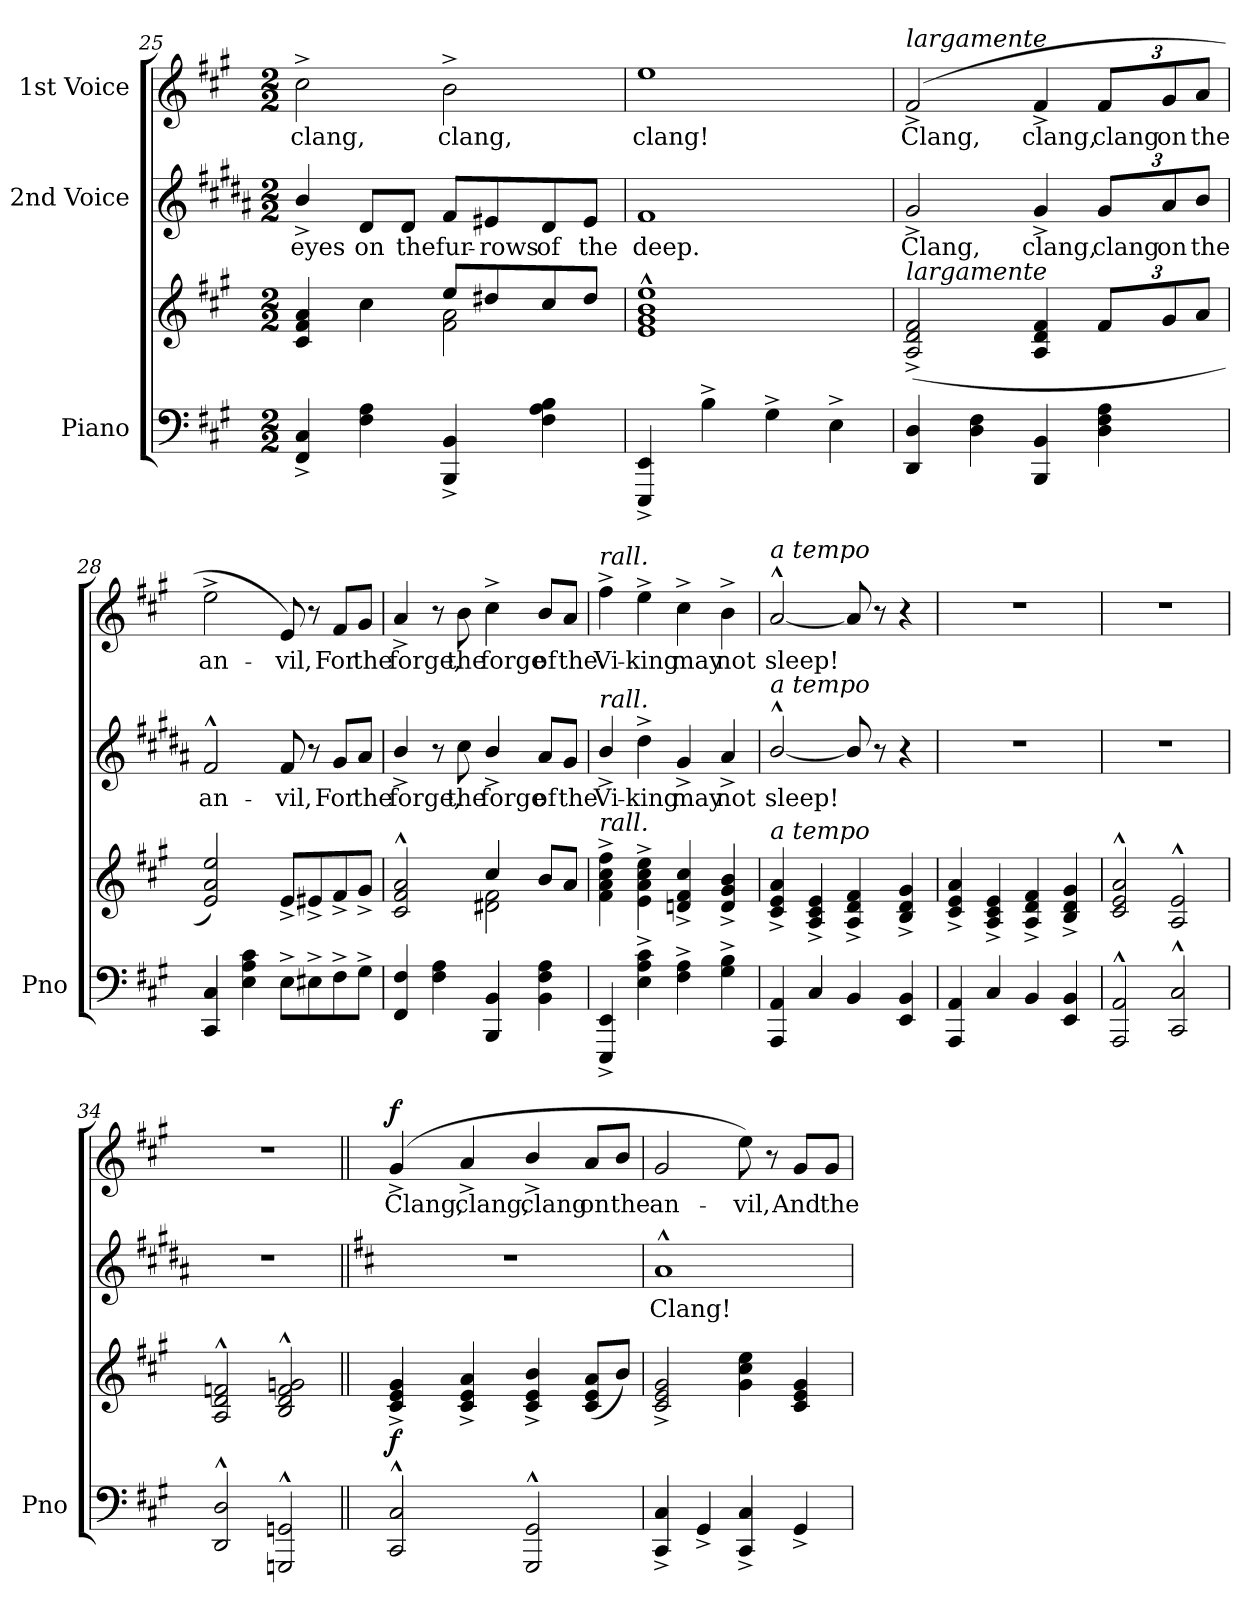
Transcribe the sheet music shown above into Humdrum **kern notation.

**kern	**kern	**dynam	**kern	**text	**kern	**text	**dynam
*part3	*part3	*part3	*part2	*part2	*part1	*part1	*part1
*staff4	*staff3	*staff3/4	*staff2	*staff2	*staff1	*staff1	*staff1
*I"Piano	*	*	*I"2nd Voice	*	*I"1st Voice	*	*
*I'Pno	*	*	*	*	*	*	*
*clefF4	*clefG2	*	*clefG2	*	*clefG2	*	*
*	*	*	*ITrd1c2	*	*	*	*
*k[f#c#g#]	*k[f#c#g#]	*	*k[f#c#g#]	*	*k[f#c#g#]	*	*
*M2/2	*M2/2	*	*M2/2	*	*M2/2	*	*
=25	=25	=25	=25	=25	=25	=25	=25
*	*^	*	*	*	*	*	*
4FF#/^> 4C#/^>	4c#/ 4f#/ 4a/	2ryy	.	4a^>/	eyes	2cc#^\	clang,	.
4F#\ 4A\	4cc#\	.	.	8c#/L	on	.	.	.
.	.	.	.	8c#/J	the	.	.	.
4BBB/^> 4BB/^>	8ee/L	2f#\ 2a\	.	8e/L	fur-	2b^\	clang,	.
.	8dd#X/	.	.	8d#X/	-rows	.	.	.
4F#\ 4A\ 4B\	8cc#/	.	.	8c#/	of	.	.	.
.	8dd#/J	.	.	8d#/J	the	.	.	.
*	*v	*v	*	*	*	*	*	*
=26	=26	=26	=26	=26	=26	=26	=26
4EEE/^> 4EE/^>	1e^^ 1g#^^ 1b^^ 1ee^^	.	1e	deep.	1ee	clang!	.
4B^\	.	.	.	.	.	.	.
4G#^\	.	.	.	.	.	.	.
4E^\	.	.	.	.	.	.	.
=27	=27	=27	=27	=27	=27	=27	=27
!	!	!	!	!	!LO:TX:i:t=largamente	!	!
!	!LO:TX:i:t=largamente	!	!	!	!	!	!
4DD/ 4D/	(>2A/^> 2d/^> 2f#/^>	.	2f#^>/	Clang,	(2f#^>/	Clang,	.
4D\ 4F#\	.	.	.	.	.	.	.
4BBB/ 4BB/	4A/ 4d/ 4f#/	.	4f#^>/	clang,	4f#^>/	clang,	.
*	*Xbrackettup	*	*	*	*	*	*
4D\ 4F#\ 4A\	12f#/L	.	12f#/L	clang	12f#/L	clang	.
.	12g#/	.	12g#/	on	12g#/	on	.
.	12a/J	.	12a/J	the	12a/J	the	.
=28	=28	=28	=28	=28	=28	=28	=28
4CC#/ 4C#/	2e/ 2a/ 2ee/)	.	2e^^/	an-	2ee^\	an-	.
4E\ 4A\ 4c#\	.	.	.	.	.	.	.
8E^\L	8e^/L	.	8e/	-vil,	8e/)	-vil,	.
8E#X^\	8e#X^/	.	8r	.	8r	.	.
8F#^\	8f#^/	.	8f#/L	For	8f#/L	For	.
8G#^\J	8g#^/J	.	8g#/J	the	8g#/J	the	.
=29	=29	=29	=29	=29	=29	=29	=29
*	*^	*	*	*	*	*	*
4FF#/ 4F#/	2c#/^^ 2f#/^^ 2a/^^	2ryy	.	4a^>/	forge,	4a^>/	forge,	.
4F#\ 4A\	.	.	.	8r	.	8r	.	.
.	.	.	.	8b\	the	8b\	the	.
4BBB/ 4BB/	4cc#/	2d#X\ 2f#\	.	4a^>/	forge	4cc#^\	forge	.
4BB\ 4F#\ 4A\	8b/L	.	.	8g#/L	of	8b/L	of	.
.	8a/J	.	.	8f#/J	the	8a/J	the	.
*	*v	*v	*	*	*	*	*	*
=30	=30	=30	=30	=30	=30	=30	=30
!	!	!	!	!	!LO:TX:i:t=rall.	!	!
!	!	!	!LO:TX:i:t=rall.	!	!	!	!
!	!LO:TX:i:t=rall.	!	!	!	!	!	!
4EEE/^> 4EE/^>	4f#\^ 4a\^ 4cc#\^ 4ff#\^	.	4a^>/	Vi-	4ff#^\	Vi-	.
4E\^ 4A\^ 4c#\^	4e\^> 4a\^> 4cc#\^> 4ee\^>	.	4cc#^>\	-king	4ee^\	-king	.
4F#\^ 4A\^	4dn/^> 4f#/^> 4cc#/^>	.	4f#^>/	may	4cc#^\	may	.
4G#\^ 4B\^	4d/^> 4g#/^> 4b/^>	.	4g#^>/	not	4b^\	not	.
=31	=31	=31	=31	=31	=31	=31	=31
!	!	!	!	!	!LO:TX:i:t=a tempo	!	!
!	!	!	!LO:TX:i:t=a tempo	!	!	!	!
!	!LO:TX:i:t=a tempo	!	!	!	!	!	!
4AAA/ 4AA/	4c#/^> 4e/^> 4a/^>	.	[2a^^/	sleep!	[2a^^/	sleep!	.
4C#/	4A/^> 4c#/^> 4e/^>	.	.	.	.	.	.
4BB/	4A/^> 4d/^> 4f#/^>	.	8a/]	.	8a/]	.	.
.	.	.	8r	.	8r	.	.
4EE/ 4BB/	4B/^> 4d/^> 4g#/^>	.	4r	.	4r	.	.
=32	=32	=32	=32	=32	=32	=32	=32
4AAA/ 4AA/	4c#/^> 4e/^> 4a/^>	.	1r	.	1r	.	.
4C#/	4A/^> 4c#/^> 4e/^>	.	.	.	.	.	.
4BB/	4A/^> 4d/^> 4f#/^>	.	.	.	.	.	.
4EE/ 4BB/	4B/^> 4d/^> 4g#/^>	.	.	.	.	.	.
=33	=33	=33	=33	=33	=33	=33	=33
2AAA/^^ 2AA/^^	2c#/^^ 2e/^^ 2a/^^	.	1r	.	1r	.	.
2CC#/^^ 2C#/^^	2A/^^ 2e/^^	.	.	.	.	.	.
=34	=34	=34	=34	=34	=34	=34	=34
2DD/^^ 2D/^^	2A/^^ 2d/^^ 2fn/^^	.	1r	.	1r	.	.
2GGGn/^^ 2GGn/^^	2B/^^ 2d/^^ 2f/^^ 2gn/^^	.	.	.	.	.	.
=35||	=35||	=35||	=35||	=35||	=35||	=35||	=35||
*k[]	*k[]	*	*k[]	*	*k[]	*	*
!	!	!LO:DY:b	!	!	!	!	!LO:DY:a
2CC/^^ 2C/^^	4c/^> 4e/^> 4g/^>	f	1r	.	(4g^>/	Clang,	f
.	4c/^> 4e/^> 4a/^>	.	.	.	4a^>/	clang,	.
2GGG/^^ 2GG/^^	4c/^> 4e/^> 4b/^>	.	.	.	4b^>/	clang	.
.	(8c/ 8e/ 8a/L	.	.	.	8a/L	on	.
.	8b/J)	.	.	.	8b/J	the	.
=36	=36	=36	=36	=36	=36	=36	=36
4CC/^> 4C/^>	2c/^> 2e/^> 2g/^>	.	1g^^	Clang!	2g/	an-	.
4GG^>/	.	.	.	.	.	.	.
4CC/^> 4C/^>	4g\ 4cc\ 4ee\	.	.	.	8ee\)	-vil,	.
.	.	.	.	.	8r	.	.
4GG^>/	4c/ 4e/ 4g/	.	.	.	8g/L	And	.
.	.	.	.	.	8g/J	the	.
=	=	=	=	=	=	=	=
*-	*-	*-	*-	*-	*-	*-	*-
